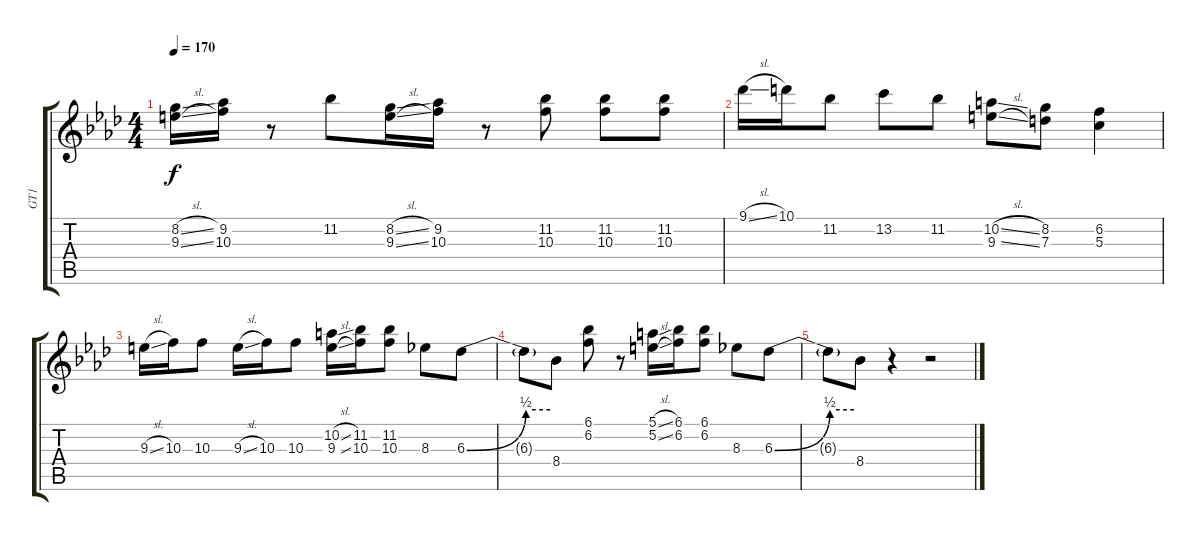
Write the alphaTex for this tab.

\track ("GT1" "GT1") {instrument electricguitarjazz}
\staff {score tabs}
\tuning (E4 B3 G3 D3 A2 E2) {hide}
\ts (4 4)
\tempo 170
\clef g2
\ks ab
(8.2{sl} 9.3{sl}).16{dy f} (9.2 10.3).16 r.8 11.2.8 (8.2{sl} 9.3{sl}).16 (9.2 10.3).16 r.8 (11.2 10.3).8 (11.2 10.3).8 (11.2 10.3).8 |
9.1{sl}.16 10.1.16 11.2.8 13.2.8 11.2.8 (10.2{sl} 9.3{sl}).8 (8.2 7.3).8 (6.2 5.3).4 |
9.3{sl}.16 10.3.16 10.3.8 9.3{sl}.16 10.3.16 10.3.8 (10.2{sl} 9.3{sl}).16 (11.2 10.3).16 (11.2 10.3).8 8.3.8 6.3{be (bend 0 0 60 2)}.8 |
6.3{be (hold 0 2 60 2) t}.8 8.4.8 (6.1 6.2).8 r.8 (5.1{sl} 5.2{sl}).16 (6.1 6.2).16 (6.1 6.2).8 8.3.8 6.3{be (bend 0 0 60 2)}.8 |
6.3{be (hold 0 2 60 2) t}.8 8.4.8 r.4 r.2
